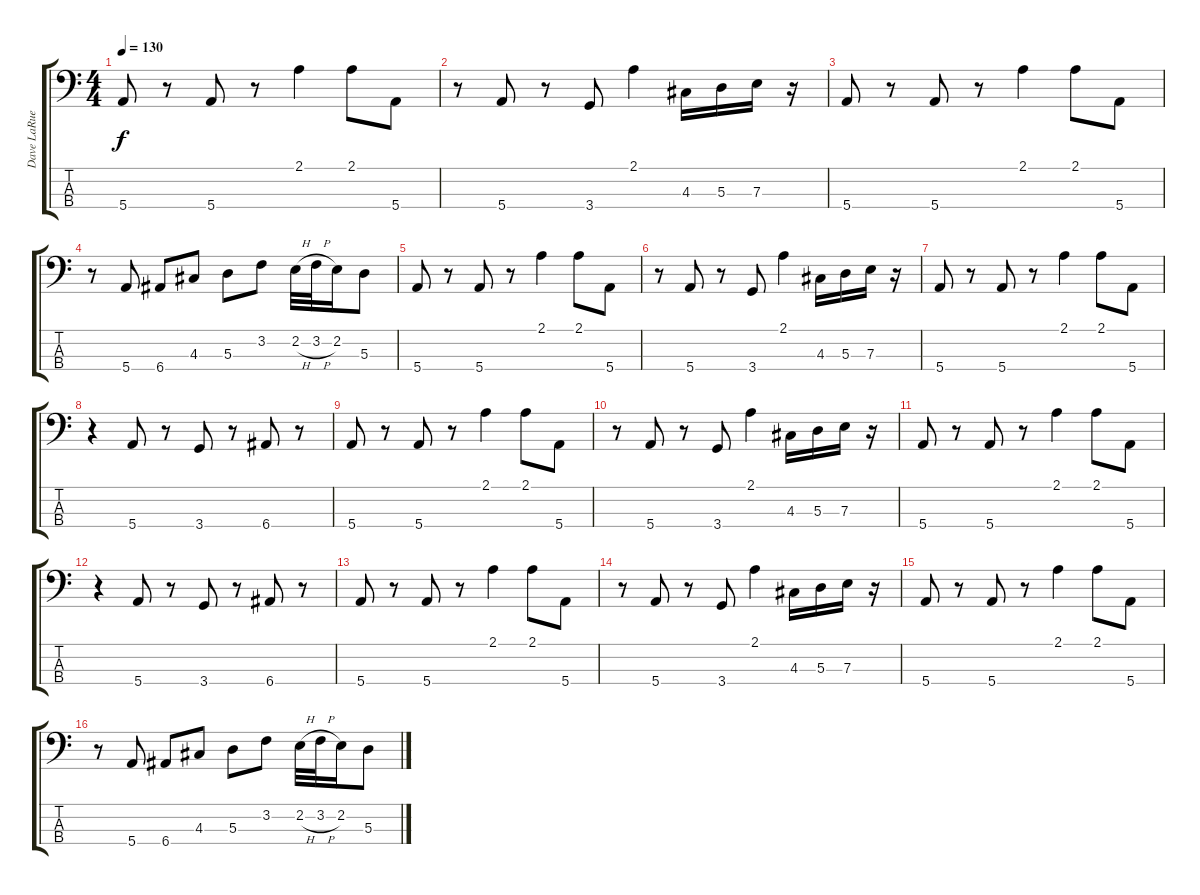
\track ("Dave LaRue" "Dave LaRue") {instrument electricbassfinger}
\staff {score tabs}
\tuning (G2 D2 A1 E1) {hide}
\ts (4 4)
\tempo 130
\clef f4
\ks c
5.4.8{dy f} r.8 5.4.8 r.8 2.1.4 2.1.8 5.4.8 |
r.8 5.4.8 r.8 3.4.8 2.1.4 4.3.16 5.3.16 7.3.16 r.16 |
5.4.8 r.8 5.4.8 r.8 2.1.4 2.1.8 5.4.8 |
r.8 5.4.8 6.4.8 4.3.8 5.3.8 3.2.8 2.2{h}.32 3.2{h}.32 2.2.16 5.3.8 |
5.4.8 r.8 5.4.8 r.8 2.1.4 2.1.8 5.4.8 |
r.8 5.4.8 r.8 3.4.8 2.1.4 4.3.16 5.3.16 7.3.16 r.16 |
5.4.8 r.8 5.4.8 r.8 2.1.4 2.1.8 5.4.8 |
r.4 5.4.8 r.8 3.4.8 r.8 6.4.8 r.8 |
5.4.8 r.8 5.4.8 r.8 2.1.4 2.1.8 5.4.8 |
r.8 5.4.8 r.8 3.4.8 2.1.4 4.3.16 5.3.16 7.3.16 r.16 |
5.4.8 r.8 5.4.8 r.8 2.1.4 2.1.8 5.4.8 |
r.4 5.4.8 r.8 3.4.8 r.8 6.4.8 r.8 |
5.4.8 r.8 5.4.8 r.8 2.1.4 2.1.8 5.4.8 |
r.8 5.4.8 r.8 3.4.8 2.1.4 4.3.16 5.3.16 7.3.16 r.16 |
5.4.8 r.8 5.4.8 r.8 2.1.4 2.1.8 5.4.8 |
r.8 5.4.8 6.4.8 4.3.8 5.3.8 3.2.8 2.2{h}.32 3.2{h}.32 2.2.16 5.3.8
